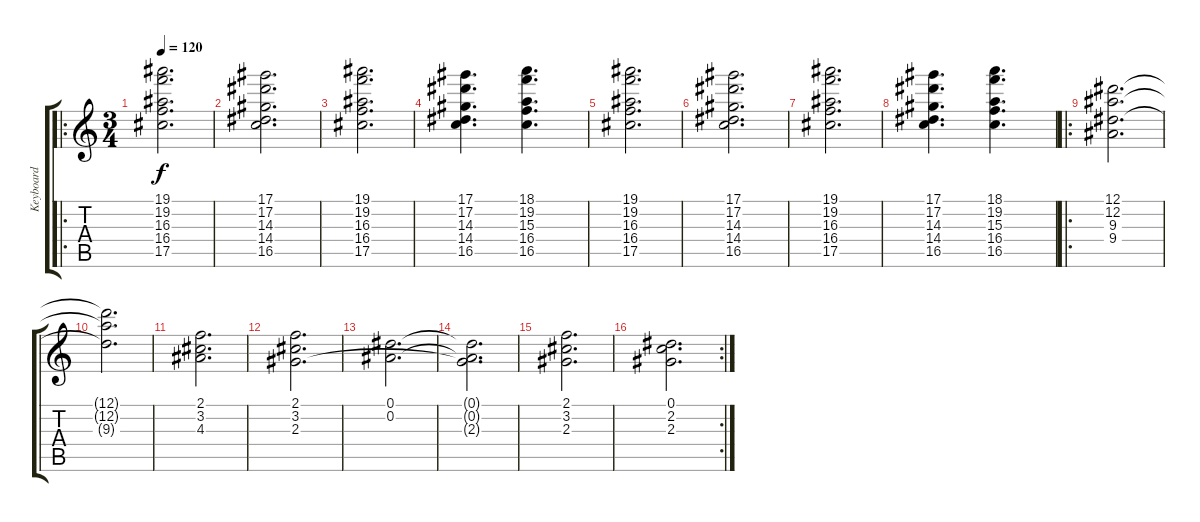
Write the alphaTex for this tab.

\track ("Keyboard" "Keyboard") {instrument distortionguitar}
\staff {score tabs}
\tuning (Eb4 Bb3 Gb3 Db3 Ab2 Eb2) {hide}
\ro
\ts (3 4)
\tempo 120
\clef g2
\ks c
(19.1 19.2 16.3 16.4 17.5).2{d dy f instrument distortionguitar} |
(17.1 17.2 14.3 14.4 16.5).2{d} |
(19.1 19.2 16.3 16.4 17.5).2{d} |
(17.1 17.2 14.3 14.4 16.5).4{d} (18.1 19.2 15.3 16.4 16.5).4{d} |
(19.1 19.2 16.3 16.4 17.5).2{d} |
(17.1 17.2 14.3 14.4 16.5).2{d} |
(19.1 19.2 16.3 16.4 17.5).2{d} |
(17.1 17.2 14.3 14.4 16.5).4{d} (18.1 19.2 15.3 16.4 16.5).4{d} |
\ro
(12.1 12.2 9.3 9.4).2{d} |
(12.1{t} 12.2{t} 9.3{t}).2{d} |
(2.1 3.2 4.3).2{d} |
(2.1 3.2 2.3).2{d} |
(0.1 0.2).2{d} |
(0.1{t} 0.2{t} 2.3{t}).2{d} |
(2.1 3.2 2.3).2{d} |
\rc 2
(0.1 2.2 2.3).2{d}
